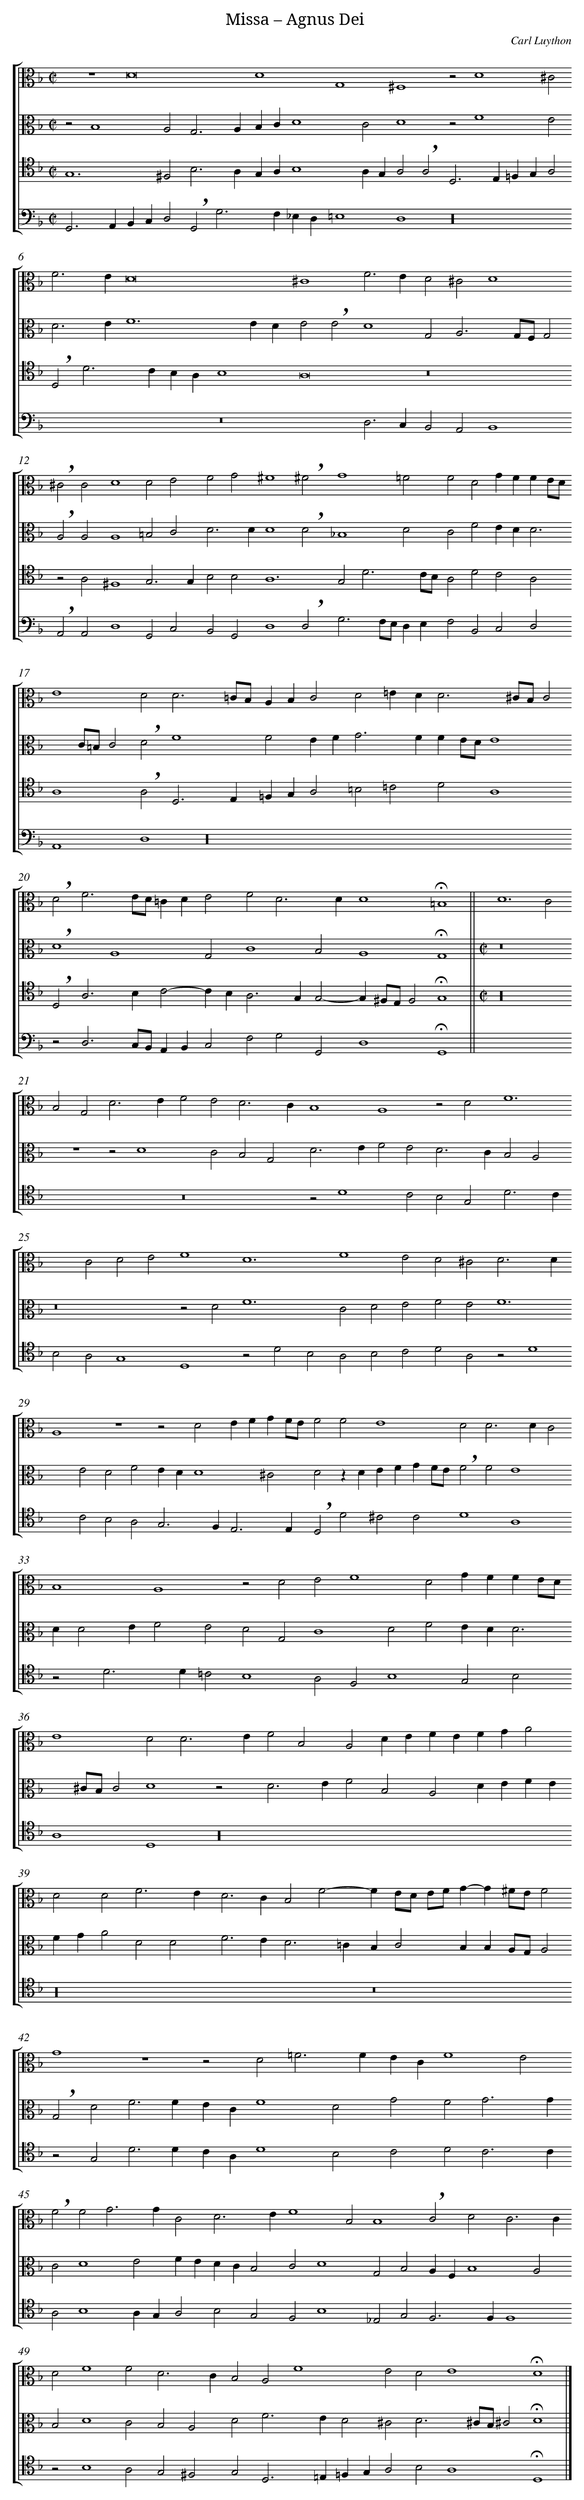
X:1
T: Missa – Agnus Dei
C: Carl Luython
L: 1/4
M: C|
%%staves [1 2 3 4]
V: 1 clef=alto
V: 2 clef=alto
V: 3 clef=tenor
V: 4 clef=bass
K: F
[V:1] z4D8 [|]
[V:2] z2B,4A,2 [|]
[V:3] G,6^F,2 [|]
[V:4] G,,2>A,,2B,,C,D,2 [|]
[V:1] D4 [|]
[V:2] G,2>A,2B,CD4 [|]
[V:3] B,2>A,2G,A,B,4 [|]
[V:4] !breath!G,,2G,2>F,2_E,D, [|]
[V:1] G,4^F,4 [|]
[V:2] C2D4 [|]
[V:3] A,G,A,2!breath!A,2 [|]
[V:4] =E,4D,4 [|]
[V:1] z2D4^C2 [|]
[V:2] z2F4E2 [|]
[V:3] D,2>E,2=F,G,A,2 [|]
[V:4] z16 [|]
[V:1] F2>E2D8 [|]
[V:2] D2>E2F6 [|]
[V:3] !breath!D,2D2>C2B,A, [|]
[V:4]  [|]
[V:1] ^C4 [|]
[V:2] EDE2!breath!E2 [|]
[V:3] B,4A,8 [|]
[V:4] z8 [|]
[V:1] F2>E2D2^C2 [|]
[V:2] D4G,2A,3 [|]
[V:3] z8 [|]
[V:4] D,2>C,2B,,2A,,2 [|]
[V:1] D4!breath!^C2C2 [|]
[V:2] G,/F,/G,2!breath!A,2A,2 [|]
[V:3] z2A,2 [|]
[V:4] B,,4!breath!A,,2A,,2 [|]
[V:1] D4D2E2 [|]
[V:2] A,4=B,2C2 [|]
[V:3] ^F,4G,3G, [|]
[V:4] D,4G,,2C,2 [|]
[V:1] F2G2^F4 [|]
[V:2] D2>D2D4 [|]
[V:3] B,2B,2A,6 [|]
[V:4] B,,2G,,2D,4 [|]
[V:1] !breath!^F2G4=F2 [|]
[V:2] !breath!D2_B,4D2 [|]
[V:3] G,2D3C/B,/ [|]
[V:4] !breath!D,2G,3F,/E,/D,E, [|]
[V:1] F2D2GFFE/D/ [|]
[V:2] C2F2EDD3 [|]
[V:3] A,2D2C2A,2 [|]
[V:4] F,2B,,2C,2D,2 [|]
[V:1] E4D2D3 [|]
[V:2] C/=B,/C2!breath!D2F4 [|]
[V:3] A,4!breath!A,2D,3 [|]
[V:4] A,,4D,4 [|]
[V:1] =C/B,/A,B,C2D2 [|]
[V:2] F2EFG3 [|]
[V:3] E,=F,G,A,2=B,2 [|]
[V:4] z16 [|]
[V:1] =ED2<D2^C/B,/C2 [|]
[V:2] FFE/D/E4 [|]
[V:3] =C2D2A,4 [|]
[V:4]  [|]
[V:1] !breath!D2F3E/D/=CD [|]
[V:2] !breath!D4A,4 [|]
[V:3] !breath!D,2A,2>B,2C2- [|]
[V:4] z2D,3C,/B,,/A,,B,, [|]
[V:1] E2F2D3D [|]
[V:2] G,2C4B,2 [|]
[V:3] CB,2<A,2G,G,2- [|]
[V:4] C,2F,2G,2G,,2 [|]
[V:1] D4!fermata!=B,4 [I:setbarnb 20]||
[V:2] A,4!fermata!G,4 ||
[V:3] G,^F,/E,/F,2!fermata!G,4 ||
[V:4] D,4!fermata!G,,4 ||
[V:1] D6C2 [|]
[V:2] [M:C|]z8 [|]
[V:3] [M:C|]z16 [|]
[V:4] x8 [|]
[V:1] B,2G,2D3E [|]
[V:2] z4z2D4 [|]
[V:3]  [|]
[V:4] x8 [|]
[V:1] F2E2D3C [|]
[V:2] C2B,2G,2 [|]
[V:3] z8 [|]
[V:4] x8 [|]
[V:1] B,4A,4 [|]
[V:2] D2>E2F2E2 [|]
[V:3] z2D4C2 [|]
[V:4] x8 [|]
[V:1] z2D2F6 [|]
[V:2] D2>C2B,2A,2 [|]
[V:3] B,2G,2D3C [|]
[V:4] x8 [|]
[V:1] C2D2E2 [|]
[V:2] z8 [|]
[V:3] B,2A,2G,4 [|]
[V:4] x8 [|]
[V:1] F4D6 [|]
[V:2] z2D2F6 [|]
[V:3] D,4z2D2 [|]
[V:4] x8 [|]
[V:1] F4E2 [|]
[V:2] C2D2E2 [|]
[V:3] B,2A,2B,2C2 [|]
[V:4] x8 [|]
[V:1] D2^C2D3D [|]
[V:2] F2E2F6 [|]
[V:3] D2A,2z2D4 [|]
[V:4] x8 [|]
[V:1] A,4z4 [|]
[V:2] E2D2F2 [|]
[V:3] C2B,2A,2 [|]
[V:4] x8 [|]
[V:1] z2D2EFGF/E/ [|]
[V:2] EDD4^C2 [|]
[V:3] G,2>F,2E,3E, [|]
[V:4] x8 [|]
[V:1] F2F2E4 [|]
[V:2] D2zDEFGF/E/ [|]
[V:3] !breath!D,2D2^C2C2 [|]
[V:4] x8 [|]
[V:1] D2D2>D2C2 [|]
[V:2] !breath!F2F2E4 [|]
[V:3] D4A,4 [|]
[V:4] x8 [|]
[V:1] B,4A,4 [|]
[V:2] DD2EF2E2 [|]
[V:3] z2D2>D2=C2 [|]
[V:4] x8 [|]
[V:1] z2D2E2F4 [|]
[V:2] D2G,2C4 [|]
[V:3] B,4A,2F,2 [|]
[V:4] x8 [|]
[V:1] D2GFFE/D/ [|]
[V:2] D2F2EDD3 [|]
[V:3] B,4G,2B,2 [|]
[V:4] x8 [|]
[V:1] E4D2D3 [|]
[V:2] ^C/B,/C2D4 [|]
[V:3] A,4D,4 [|]
[V:4] x8 [|]
[V:1] EF2B,2A,2 [|]
[V:2] z2D2>E2F2 [|]
[V:3] z16 [|]
[V:4] x8 [|]
[V:1] DEFEFGA2 [|]
[V:2] B,2A,2DEFE [|]
[V:3]  [|]
[V:4] x8 [|]
[V:1] D2D2F3E [|]
[V:2] FGA2D2D2 [|]
[V:3] z16 [|]
[V:4] x8 [|]
[V:1] D2>C2B,2F2- [|]
[V:2] F2>E2D3=C [|]
[V:3]  [|]
[V:4] x8 [|]
[V:1] FE/D/ E/F/G-G^F/E/F2 [|]
[V:2] B,C2B,B,A,/G,/A,2 [|]
[V:3] z8 [|]
[V:4] x8 [|]
[V:1] G4z4 [|]
[V:2] !breath!G,2D2F3F [|]
[V:3] z2G,2D3D [|]
[V:4] x8 [|]
[V:1] z2D2=F3F [|]
[V:2] ECF4D2 [|]
[V:3] CA,D4B,2 [|]
[V:4] x8 [|]
[V:1] ECF4E2 [|]
[V:2] G2F2G3G [|]
[V:3] C2D2C3C [|]
[V:4] x8 [|]
[V:1] !breath!F2F2G3G [|]
[V:2] C2D4E2 [|]
[V:3] A,2B,4A,G, [|]
[V:4] x8 [|]
[V:1] C2D2>E2F4 [|]
[V:2] FEDCB,2C2 [|]
[V:3] A,2B,2G,2F,2 [|]
[V:4] x8 [|]
[V:1] B,2B,4 [|]
[V:2] D4G,2B,2 [|]
[V:3] B,4_E,2G,2 [|]
[V:4] x8 [|]
[V:1] !breath!C2D2C3C [|]
[V:2] A,F,B,4A,2 [|]
[V:3] F,2>F,2F,4 [|]
[V:4] x8 [|]
[V:1] D2F4F2 [|]
[V:2] B,2D4C2 [|]
[V:3] z2B,4A,2 [|]
[V:4] x8 [|]
[V:1] D2>C2B,2A,2 [|]
[V:2] B,2A,2D2F3 [|]
[V:3] G,2^F,2G,2D,3 [|]
[V:4] x8 [|]
[V:1] F4E2D2 [|]
[V:2] ED2^C2D3 [|]
[V:3] =E,=F,G,A,2B,2 [|]
[V:4] x8 [|]
[V:1] E4!fermata!D4 |]
[V:2] ^C/B,/^C2!fermata!D4 |]
[V:3] A,4!fermata!D,4 |]
[V:4] x8 |]
